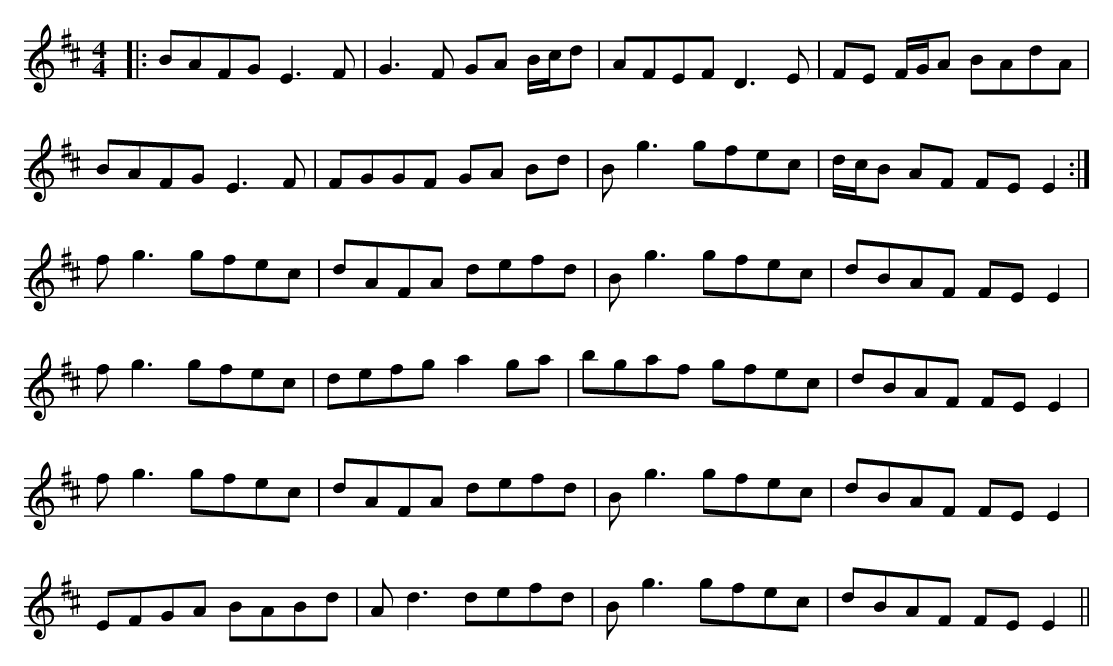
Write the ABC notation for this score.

X:1
M:4/4
K:Bmin
|:BAFG E3F|G3F GA B/c/d|AFEF D3E|FE F/G/A BAdA|
BAFG E3F|FGGF GA Bd|Bg3 gfec|d/c/B AF FEE2:|
fg3 gfec|dAFA defd|Bg3 gfec|dBAF FEE2|
fg3 gfec|defg a2ga|bgaf gfec|dBAF FEE2|
fg3 gfec|dAFA defd|Bg3 gfec|dBAF FEE2|
EFGA BABd|Ad3 defd|Bg3 gfec|dBAF FEE2||
